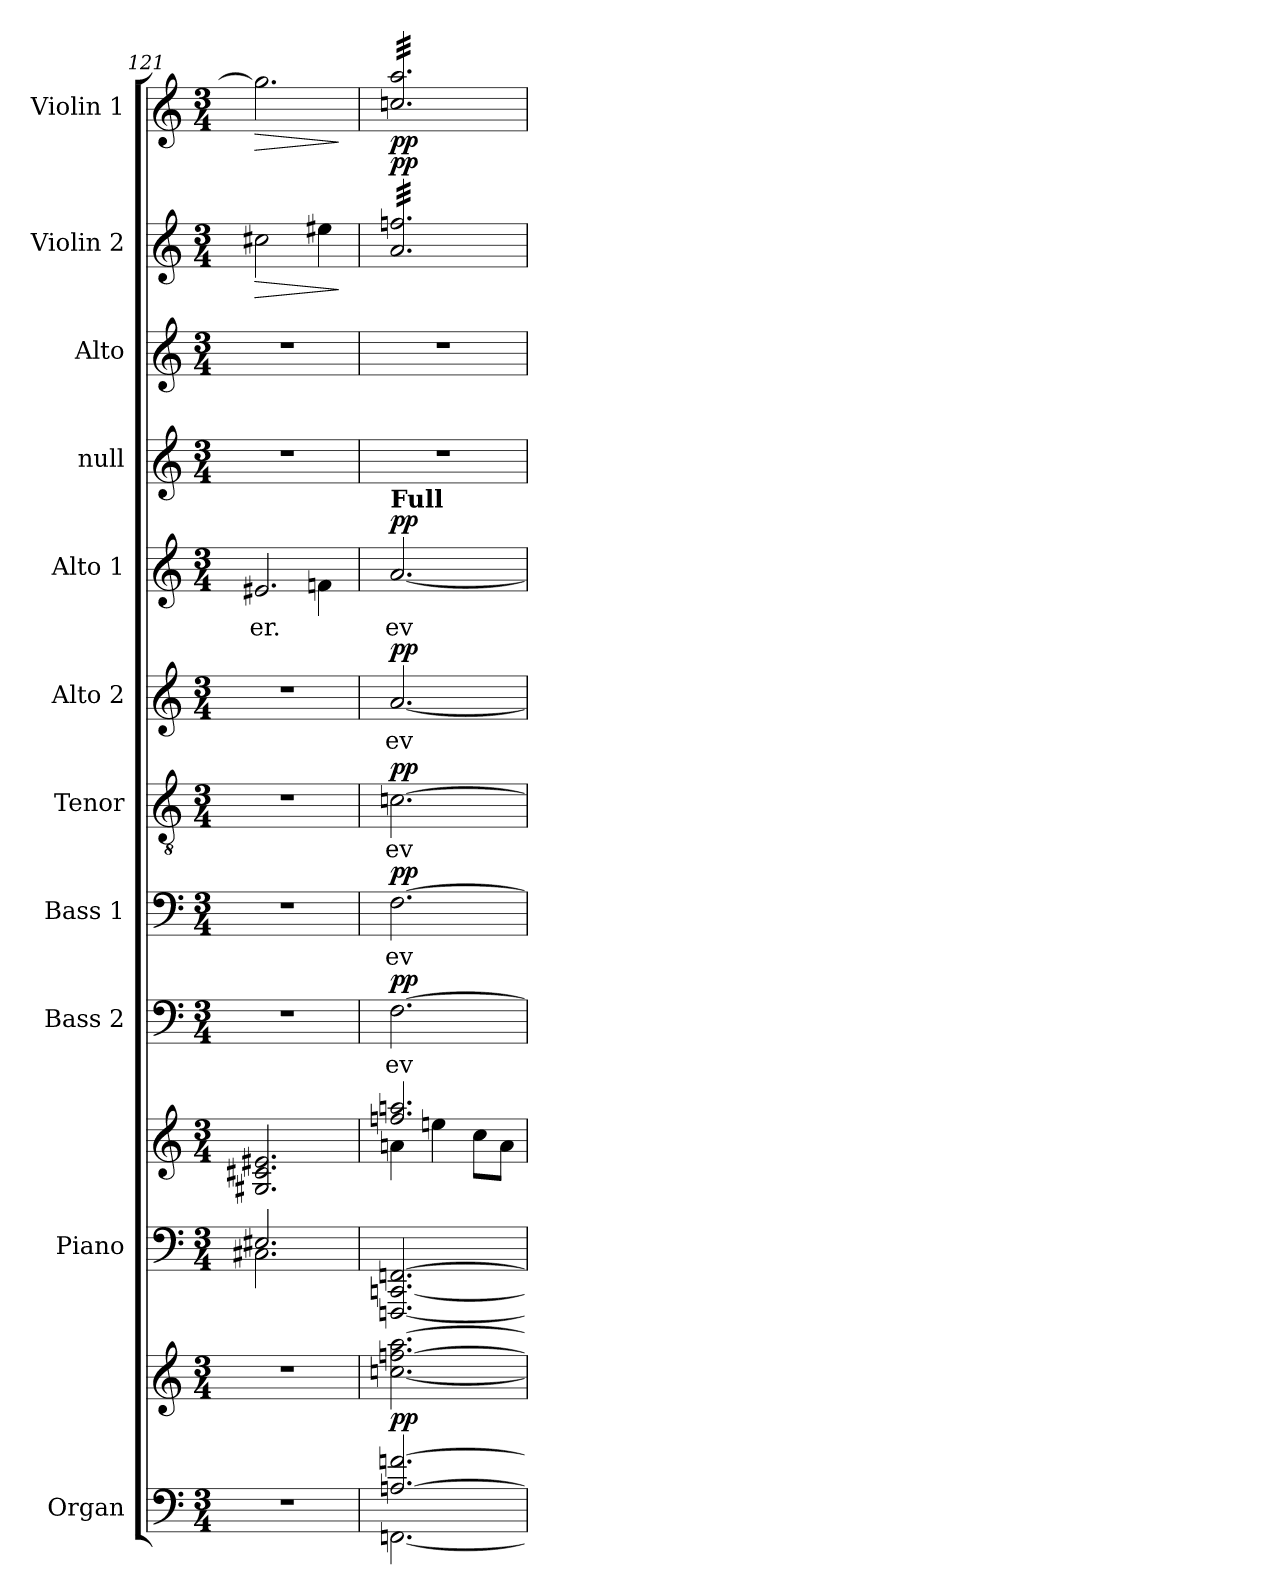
**kern	**kern	**dynam	**kern	**kern	**dynam	**kern	**text	**dynam	**kern	**text	**dynam	**kern	**text	**dynam	**kern	**text	**dynam	**kern	**text	**dynam	**kern	**kern	**kern	**dynam	**kern	**dynam
*part11	*part11	*part11	*part10	*part10	*part10	*part9	*part9	*part9	*part8	*part8	*part8	*part7	*part7	*part7	*part6	*part6	*part6	*part5	*part5	*part5	*part4	*part3	*part2	*part2	*part1	*part1
*staff13	*staff12	*staff12/13	*staff11	*staff10	*staff10/11	*staff9	*staff9	*staff9	*staff8	*staff8	*staff8	*staff7	*staff7	*staff7	*staff6	*staff6	*staff6	*staff5	*staff5	*staff5	*staff4	*staff3	*staff2	*staff2	*staff1	*staff1
*I"Organ	*	*	*I"Piano	*	*	*I"Bass 2	*	*	*I"Bass 1	*	*	*I"Tenor	*	*	*I"Alto 2	*	*	*I"Alto 1	*	*	*I"null	*I"Alto	*I"Violin 2	*	*I"Violin 1	*
*I'Org.	*	*	*	*	*	*I'B. 2	*	*	*I'B. 1	*	*	*I'T.	*	*	*I'A. 2	*	*	*I'A. 1	*	*	*	*	*I'Vln. 2	*	*I'Vln. 1	*
*clefF4	*clefG2	*	*clefF4	*clefG2	*	*clefF4	*	*	*clefF4	*	*	*clefGv2	*	*	*clefG2	*	*	*clefG2	*	*	*clefG2	*clefG2	*clefG2	*	*clefG2	*
*k[]	*k[]	*	*k[]	*k[]	*	*k[]	*	*	*k[]	*	*	*k[]	*	*	*k[]	*	*	*k[]	*	*	*k[]	*k[]	*k[]	*	*k[]	*
*M3/4	*M3/4	*	*M3/4	*M3/4	*	*M3/4	*	*	*M3/4	*	*	*M3/4	*	*	*M3/4	*	*	*M3/4	*	*	*M3/4	*M3/4	*M3/4	*	*M3/4	*
=121	=121	=121	=121	=121	=121	=121	=121	=121	=121	=121	=121	=121	=121	=121	=121	=121	=121	=121	=121	=121	=121	=121	=121	=121	=121	=121
*	*	*	*^	*	*	*	*	*	*	*	*	*	*	*	*	*	*	*	*	*	*	*	*	*	*	*
!	!	!	!	!	!	!	!	!	!	!	!	!	!	!	!	!	!	!	!	!LO:LY:b	!	!	!	!	!LO:HP:b	!	!LO:HP:b
*	*	*	*	*	*	*	*	*	*	*	*	*	*	*	*	*	*	*	*^	*	*	*	*	*	*	*	*
2.r	2.r	.	2.E#X/	2.C#X\	2.G#X/ 2.c#X/ 2.e#X/	.	2.r	.	.	2.r	.	.	2.r	.	.	2.r	.	.	2.e#X/	2ryy	-er.	.	2.r	2.r	2cc#X\	>	2.gg#\]	>
.	.	.	.	.	.	.	.	.	.	.	.	.	.	.	.	.	.	.	.	4fn	.	.	.	.	4ee#X\	.	.	.
*	*	*	*v	*v	*	*	*	*	*	*	*	*	*	*	*	*	*	*	*v	*v	*	*	*	*	*	*	*	*
.	.	.	.	.	.	.	.	.	.	.	.	.	.	.	.	.	.	.	.	.	.	.	.	]	.	]
=122	=122	=122	=122	=122	=122	=122	=122	=122	=122	=122	=122	=122	=122	=122	=122	=122	=122	=122	=122	=122	=122	=122	=122	=122	=122	=122
*^	*	*	*	*^	*	*	*	*	*	*	*	*	*	*	*	*	*	*	*	*	*	*	*	*	*	*
!	!	!	!	!	!	!	!	!	!	!	!	!	!	!	!	!	!	!	!	!LO:TX:a:B:t=Full	!	!	!	!	!	!	!	!
!	!	!	!LO:DY:b	!	!	!	!LO:DY:b	!	!LO:LY:b	!	!	!LO:LY:b	!	!	!LO:LY:b	!	!	!LO:LY:b	!	!	!LO:LY:b	!	!	!	!	!	!	!
!	!	!	!	!	!	!	!LO:DY:n=1:b	!	!	!LO:DY:a	!	!	!LO:DY:a	!	!	!LO:DY:a	!	!	!LO:DY:a	!	!	!LO:DY:a	!	!	!	!LO:DY:a	!	!LO:DY:b
*	*	*	*	*	*	*	*	*	*	*	*	*	*	*	*	*	*	*	*	*	*	*	*	*	*tremolo	*	*	*
*	*	*	*	*	*	*	*	*	*	*	*	*	*	*	*	*	*	*	*	*	*	*	*	*	*	*	*tremolo	*
[2.An/ [2.fn/	[2.FFn\	[2.ccn\ [2.ffn\ [2.aa\	pp	[2.FFFn/ [2.CCn/ [2.FFn/	2.ffn/ 2.aan/	4an\	pp other-dynamics	[2.F\	ev-	pp	[2.F\	ev-	pp	[2.cn\	ev-	pp	[2.a/	ev-	pp	[2.a/	ev-	pp	2.r	2.r	32a/ 32ffn/LLL	pp	32ccn/ 32aa/LLL	pp
.	.	.	.	.	.	.	.	.	.	.	.	.	.	.	.	.	.	.	.	.	.	.	.	.	32a/ 32ffn/	.	32ccn/ 32aa/	.
.	.	.	.	.	.	.	.	.	.	.	.	.	.	.	.	.	.	.	.	.	.	.	.	.	32a/ 32ffn/	.	32ccn/ 32aa/	.
.	.	.	.	.	.	.	.	.	.	.	.	.	.	.	.	.	.	.	.	.	.	.	.	.	32a/ 32ffn/	.	32ccn/ 32aa/	.
.	.	.	.	.	.	.	.	.	.	.	.	.	.	.	.	.	.	.	.	.	.	.	.	.	32a/ 32ffn/	.	32ccn/ 32aa/	.
.	.	.	.	.	.	.	.	.	.	.	.	.	.	.	.	.	.	.	.	.	.	.	.	.	32a/ 32ffn/	.	32ccn/ 32aa/	.
.	.	.	.	.	.	.	.	.	.	.	.	.	.	.	.	.	.	.	.	.	.	.	.	.	32a/ 32ffn/	.	32ccn/ 32aa/	.
.	.	.	.	.	.	.	.	.	.	.	.	.	.	.	.	.	.	.	.	.	.	.	.	.	32a/ 32ffn/	.	32ccn/ 32aa/	.
.	.	.	.	.	.	4een\	.	.	.	.	.	.	.	.	.	.	.	.	.	.	.	.	.	.	32a/ 32ffn/	.	32ccn/ 32aa/	.
.	.	.	.	.	.	.	.	.	.	.	.	.	.	.	.	.	.	.	.	.	.	.	.	.	32a/ 32ffn/	.	32ccn/ 32aa/	.
.	.	.	.	.	.	.	.	.	.	.	.	.	.	.	.	.	.	.	.	.	.	.	.	.	32a/ 32ffn/	.	32ccn/ 32aa/	.
.	.	.	.	.	.	.	.	.	.	.	.	.	.	.	.	.	.	.	.	.	.	.	.	.	32a/ 32ffn/	.	32ccn/ 32aa/	.
.	.	.	.	.	.	.	.	.	.	.	.	.	.	.	.	.	.	.	.	.	.	.	.	.	32a/ 32ffn/	.	32ccn/ 32aa/	.
.	.	.	.	.	.	.	.	.	.	.	.	.	.	.	.	.	.	.	.	.	.	.	.	.	32a/ 32ffn/	.	32ccn/ 32aa/	.
.	.	.	.	.	.	.	.	.	.	.	.	.	.	.	.	.	.	.	.	.	.	.	.	.	32a/ 32ffn/	.	32ccn/ 32aa/	.
.	.	.	.	.	.	.	.	.	.	.	.	.	.	.	.	.	.	.	.	.	.	.	.	.	32a/ 32ffn/	.	32ccn/ 32aa/	.
.	.	.	.	.	.	8cc\L	.	.	.	.	.	.	.	.	.	.	.	.	.	.	.	.	.	.	32a/ 32ffn/	.	32ccn/ 32aa/	.
.	.	.	.	.	.	.	.	.	.	.	.	.	.	.	.	.	.	.	.	.	.	.	.	.	32a/ 32ffn/	.	32ccn/ 32aa/	.
.	.	.	.	.	.	.	.	.	.	.	.	.	.	.	.	.	.	.	.	.	.	.	.	.	32a/ 32ffn/	.	32ccn/ 32aa/	.
.	.	.	.	.	.	.	.	.	.	.	.	.	.	.	.	.	.	.	.	.	.	.	.	.	32a/ 32ffn/	.	32ccn/ 32aa/	.
.	.	.	.	.	.	8a\J	.	.	.	.	.	.	.	.	.	.	.	.	.	.	.	.	.	.	32a/ 32ffn/	.	32ccn/ 32aa/	.
.	.	.	.	.	.	.	.	.	.	.	.	.	.	.	.	.	.	.	.	.	.	.	.	.	32a/ 32ffn/	.	32ccn/ 32aa/	.
.	.	.	.	.	.	.	.	.	.	.	.	.	.	.	.	.	.	.	.	.	.	.	.	.	32a/ 32ffn/	.	32ccn/ 32aa/	.
.	.	.	.	.	.	.	.	.	.	.	.	.	.	.	.	.	.	.	.	.	.	.	.	.	32a/ 32ffn/JJJ	.	32ccn/ 32aa/JJJ	.
*	*	*	*	*	*	*	*	*	*	*	*	*	*	*	*	*	*	*	*	*	*	*	*	*	*	*	*Xtremolo	*
*	*	*	*	*	*	*	*	*	*	*	*	*	*	*	*	*	*	*	*	*	*	*	*	*	*Xtremolo	*	*	*
*v	*v	*	*	*	*v	*v	*	*	*	*	*	*	*	*	*	*	*	*	*	*	*	*	*	*	*	*	*	*
=	=	=	=	=	=	=	=	=	=	=	=	=	=	=	=	=	=	=	=	=	=	=	=	=	=	=
*-	*-	*-	*-	*-	*-	*-	*-	*-	*-	*-	*-	*-	*-	*-	*-	*-	*-	*-	*-	*-	*-	*-	*-	*-	*-	*-
